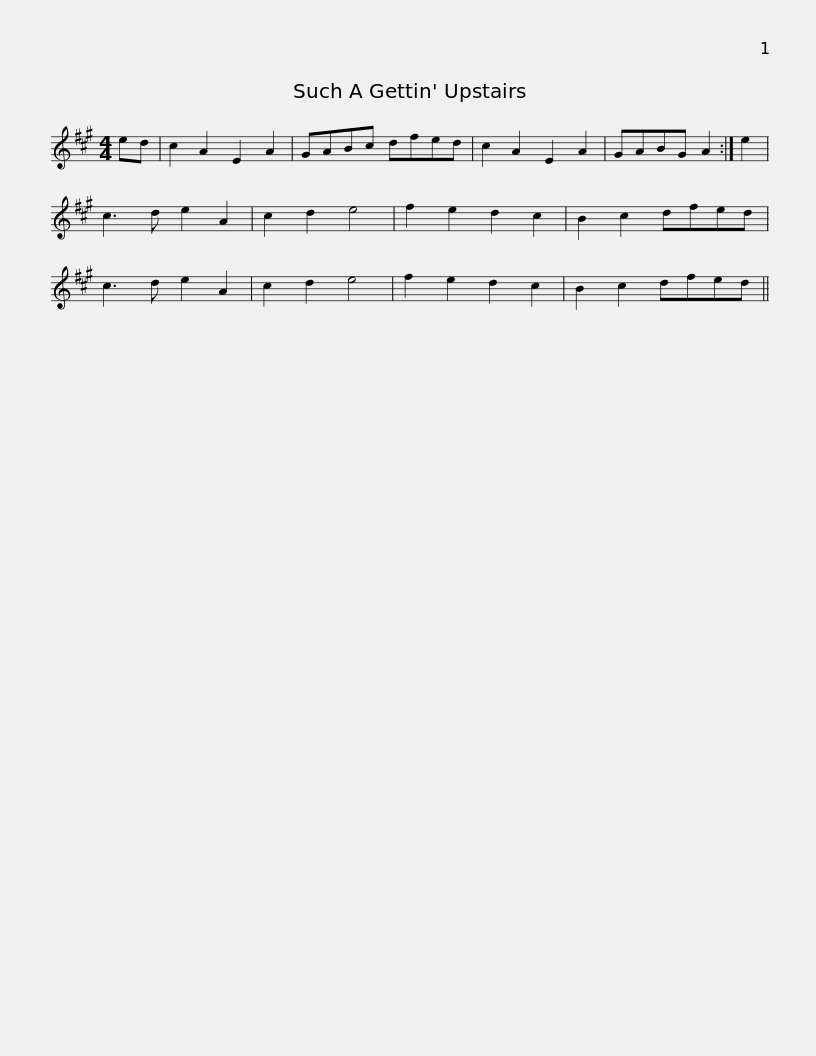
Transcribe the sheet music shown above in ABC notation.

X:1
L:1/8
M:4/4
I:linebreak $
K:A
V:1 treble
V:1
 ed | c2 A2 E2 A2 | GABc dfed | c2 A2 E2 A2 | GABG A2 :| %5
 e2 | c3 d e2 A2 | c2 d2 e4 | f2 e2 d2 c2 |$ B2 c2 dfed | %10
 c3 d e2 A2 | c2 d2 e4 | f2 e2 d2 c2 | B2 c2 dfed || %14
